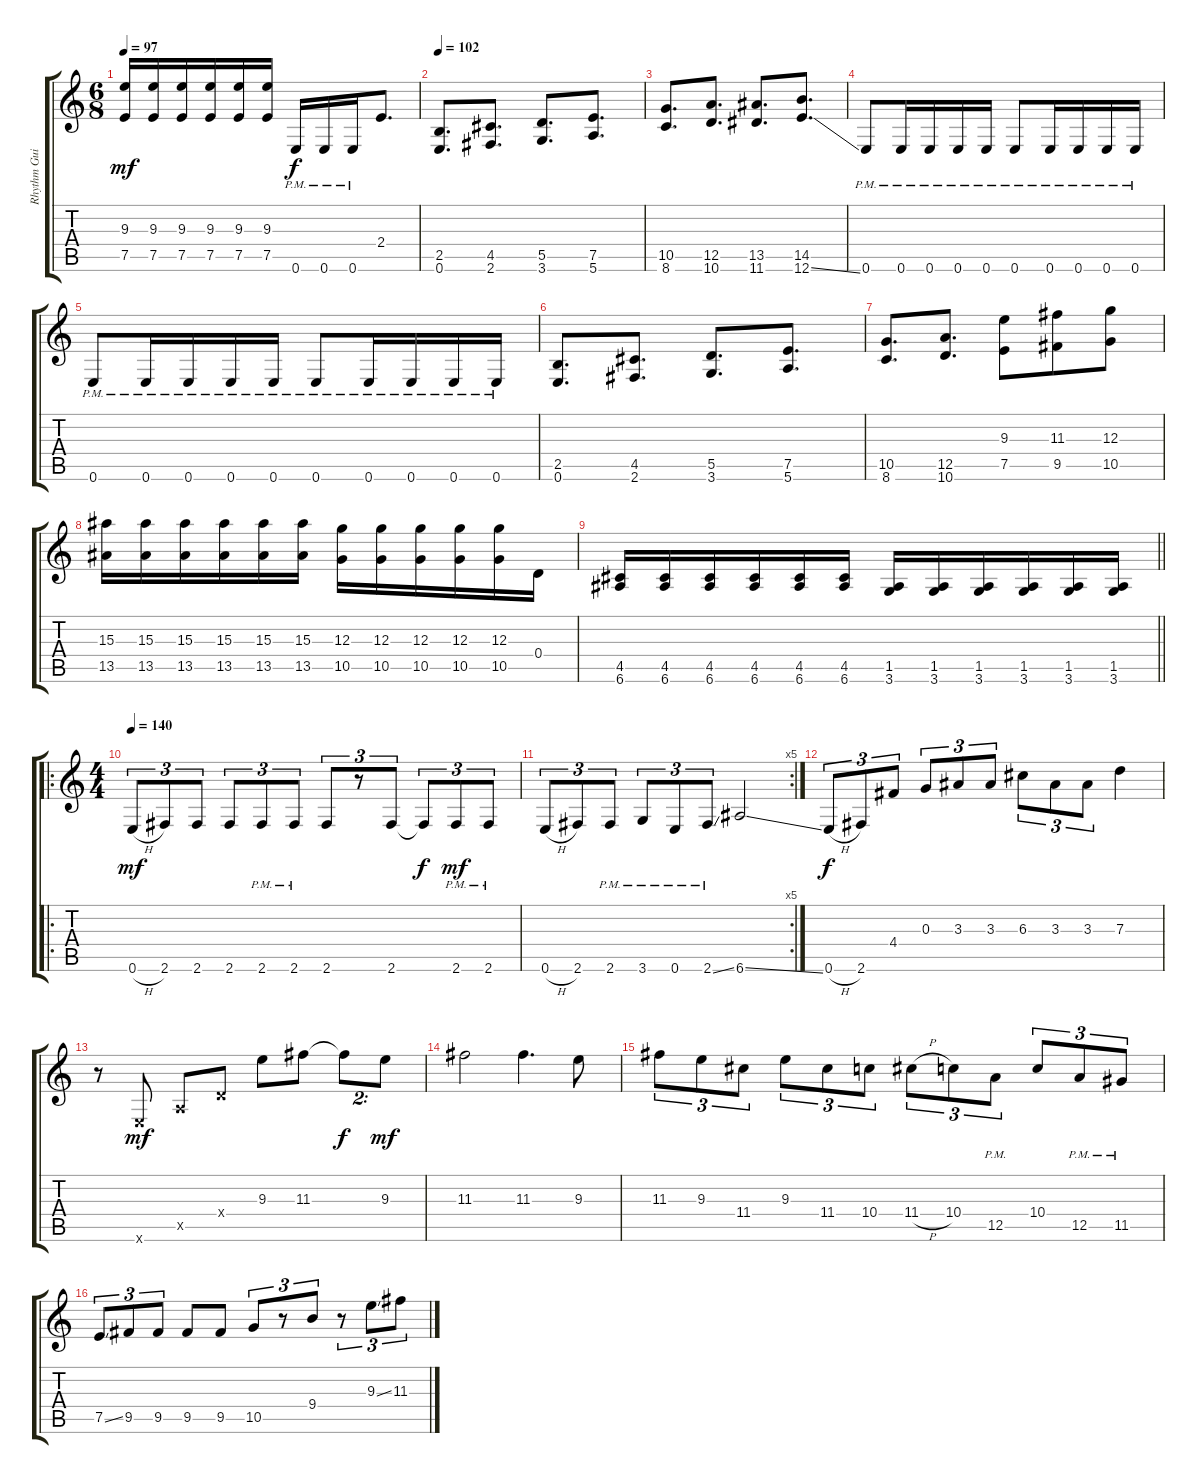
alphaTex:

\track ("Rhythm Guitar 1 [Mikael Akerfeldt + Pete" "Rhythm Gui") {instrument distortionguitar}
\staff {score tabs}
\tuning (E4 B3 G3 D3 A2 E2) {hide}
\ts (6 8)
\tempo 97
\clef g2
\ks c
(9.3 7.5).16{dy mf} (9.3 7.5).16 (9.3 7.5).16 (9.3 7.5).16 (9.3 7.5).16 (9.3 7.5).16 0.6{pm}.16{dy f} 0.6{pm}.16 0.6{pm}.16 2.4.8{d} |
\tempo 102
(2.5 0.6).8{d} (4.5 2.6).8{d} (5.5 3.6).8{d} (7.5 5.6).8{d} |
(10.5 8.6).8{d} (12.5 10.6).8{d} (13.5 11.6).8{d} (14.5 12.6{ss}).8{d} |
0.6{pm}.8 0.6{pm}.16 0.6{pm}.16 0.6{pm}.16 0.6{pm}.16 0.6{pm}.8 0.6{pm}.16 0.6{pm}.16 0.6{pm}.16 0.6{pm}.16 |
0.6{pm}.8 0.6{pm}.16 0.6{pm}.16 0.6{pm}.16 0.6{pm}.16 0.6{pm}.8 0.6{pm}.16 0.6{pm}.16 0.6{pm}.16 0.6{pm}.16 |
(2.5 0.6).8{d} (4.5 2.6).8{d} (5.5 3.6).8{d} (7.5 5.6).8{d} |
(10.5 8.6).8{d} (12.5 10.6).8{d} (9.3 7.5).8 (11.3 9.5).8 (12.3 10.5).8 |
(15.3 13.5).16 (15.3 13.5).16 (15.3 13.5).16 (15.3 13.5).16 (15.3 13.5).16 (15.3 13.5).16 (12.3 10.5).16 (12.3 10.5).16 (12.3 10.5).16 (12.3 10.5).16 (12.3 10.5).16 0.4.16 |
\barLineRight lightlight
(4.5 6.6).16 (4.5 6.6).16 (4.5 6.6).16 (4.5 6.6).16 (4.5 6.6).16 (4.5 6.6).16 (1.5 3.6).16 (1.5 3.6).16 (1.5 3.6).16 (1.5 3.6).16 (1.5 3.6).16 (1.5 3.6).16 |
\ro
\ts (4 4)
\tempo 140
0.6{h}.8{tu (3 2) dy mf} 2.6.8{tu (3 2)} 2.6.8{tu (3 2)} 2.6.8{tu (3 2)} 2.6{pm}.8{tu (3 2)} 2.6{pm}.8{tu (3 2)} 2.6.8{tu (3 2)} r.8{tu (3 2)} 2.6.8{tu (3 2)} 2.6{t}.8{tu (3 2) dy f} 2.6{pm}.8{tu (3 2) dy mf} 2.6{pm}.8{tu (3 2)} |
\rc 5
0.6{h}.8{tu (3 2)} 2.6.8{tu (3 2)} 2.6{pm}.8{tu (3 2)} 3.6{pm}.8{tu (3 2)} 0.6{pm}.8{tu (3 2)} 2.6{ss pm}.8{tu (3 2)} 6.6{ss}.2 |
0.6{h}.8{tu (3 2) dy f} 2.6.8{tu (3 2)} 4.4.8{tu (3 2)} 0.3.8{tu (3 2)} 3.3.8{tu (3 2)} 3.3.8{tu (3 2)} 6.3.8{tu (3 2)} 3.3.8{tu (3 2)} 3.3.8{tu (3 2)} 7.3.4 |
r.8 0.6{x}.8{dy mf} 0.5{x}.8 0.4{x}.8 9.3.8 11.3.8 11.3{t}.8{tu (2 -1) dy f} 9.3.8{tu (2 -1) dy mf} |
11.3.2 11.3.4{d} 9.3.8 |
11.3.8{tu (3 2)} 9.3.8{tu (3 2)} 11.4.8{tu (3 2)} 9.3.8{tu (3 2)} 11.4.8{tu (3 2)} 10.4.8{tu (3 2)} 11.4{h}.8{tu (3 2)} 10.4.8{tu (3 2)} 12.5{pm}.8{tu (3 2)} 10.4.8{tu (3 2)} 12.5{pm}.8{tu (3 2)} 11.5{pm}.8{tu (3 2)} |
7.5{ss}.8{tu (3 2)} 9.5.8{tu (3 2)} 9.5.8{tu (3 2)} 9.5.8 9.5.8 10.5.8{tu (3 2)} r.8{tu (3 2)} 9.4.8{tu (3 2)} r.8{tu (3 2)} 9.3{ss}.8{tu (3 2)} 11.3.8{tu (3 2)}
